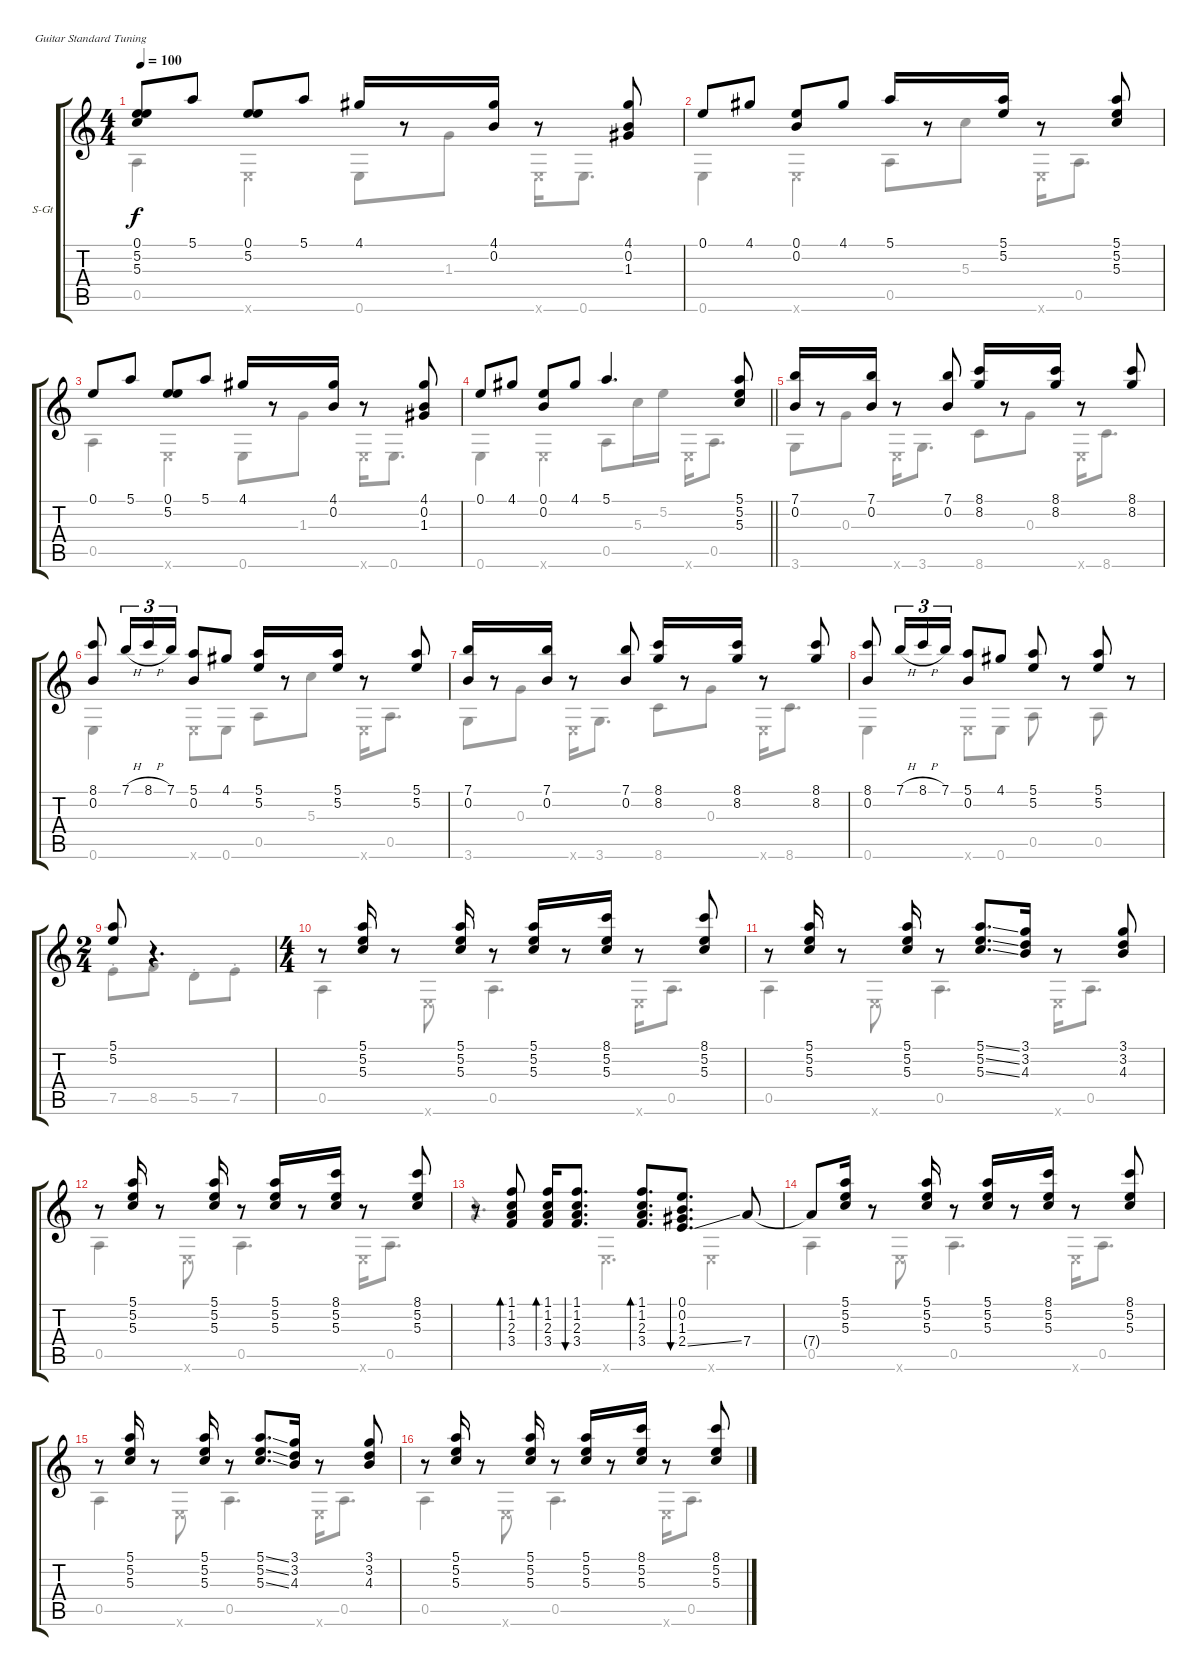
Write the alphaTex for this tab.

\defaultSystemsLayout 4
\bracketExtendMode groupsimilarinstruments
\firstSystemTrackNameOrientation horizontal
\otherSystemsTrackNameOrientation horizontal
\track ("Steel Guitar" "S-Gt") {instrument acousticguitarsteel}
\staff {score tabs}
\tuning (E4 B3 G3 D3 A2 E2)
\voice
\ts (4 4)
\tempo 100
\clef g2
\scale
0.548862
\ks c
(0.1 5.2 5.3).8{dy f} 5.1.8 (0.1 5.2).8 5.1.8 4.1.16 r.8 (4.1 0.2).16 r.8 (4.1 1.3 0.2).8 |
\scale
0.451094 0.1.8 4.1.8 (0.1 0.2).8 4.1.8 5.1.16 r.8 (5.1 5.2).16 r.8 (5.1 5.2 5.3).8 |
\scale
0.530281 0.1.8 5.1.8 (0.1 5.2).8 5.1.8 4.1.16 r.8 (4.1 0.2).16 r.8 (4.1 1.3 0.2).8 |
\scale
0.469593
\barLineRight lightlight
0.1.8 4.1.8 (0.1 0.2).8 4.1.8 5.1.4{d} (5.1 5.2 5.3).8 |
\scale
0.514191 (0.2 7.1).16 r.8 (0.2 7.1).16 r.8 (0.2 7.1).8 (8.2 8.1).16 r.8 (8.2 8.1).16 r.8 (8.2 8.1).8 |
\scale
0.485933 (0.2 8.1).8 7.1{h}.16{tu (3 2)} 8.1{h}.16{tu (3 2)} 7.1.16{tu (3 2)} (5.1 0.2).8 4.1.8 (5.1 5.2).16 r.8 (5.1 5.2).16 r.8 (5.1 5.2).8 |
\scale
0.504193 (0.2 7.1).16 r.8 (0.2 7.1).16 r.8 (0.2 7.1).8 (8.2 8.1).16 r.8 (8.2 8.1).16 r.8 (8.2 8.1).8 |
\scale
0.495909 (0.2 8.1).8 7.1{h}.16{tu (3 2)} 8.1{h}.16{tu (3 2)} 7.1.16{tu (3 2)} (5.1 0.2).8 4.1.8 (5.1 5.2).8 r.8 (5.2 5.1).8 r.8 |
\ts (2 4)
\scale
0.397881 (5.1 5.2).8 r.4{d} |
\ts (4 4)
\scale
0.602492 r.8 (5.1 5.2 5.3).16 r.8 (5.1 5.2 5.3).16 r.8 (5.3 5.2 5.1).16 r.8 (8.1 5.2 5.3).16 r.8 (5.3 5.2 8.1).8 |
\scale
0.549193 r.8 (5.1 5.2 5.3).16 r.8 (5.1 5.2 5.3).16 r.8 (5.3{ss} 5.2{ss} 5.1{ss}).8{d} (3.1 3.2 4.3).16 r.8 (4.3 3.2 3.1).8 |
\scale
0.450938 r.8 (5.1 5.2 5.3).16 r.8 (5.1 5.2 5.3).16 r.8 (5.3 5.2 5.1).16 r.8 (8.1 5.2 5.3).16 r.8 (5.3 5.2 8.1).8 |
\scale
0.547782 r.8 (1.1 1.2 2.3 3.4).8{bd 30} (1.1 1.2 2.3 3.4).16{bd 30} (2.3 1.2 1.1 3.4).8{d bu 30} (1.1 1.2 2.3 3.4).8{d bd 30} (0.1 0.2 1.3 2.4{ss}).8{d bu 30} 7.4.8 |
\scale
0.452469 7.4{t}.8 (5.1 5.2 5.3).16 r.8 (5.1 5.2 5.3).16 r.8 (5.3 5.2 5.1).16 r.8 (8.1 5.2 5.3).16 r.8 (5.3 5.2 8.1).8 |
\scale
0.539182 r.8 (5.1 5.2 5.3).16 r.8 (5.1 5.2 5.3).16 r.8 (5.3{ss} 5.2{ss} 5.1{ss}).8{d} (3.1 3.2 4.3).16 r.8 (4.3 3.2 3.1).8 |
\scale
0.460895 r.8 (5.1 5.2 5.3).16 r.8 (5.1 5.2 5.3).16 r.8 (5.3 5.2 5.1).16 r.8 (8.1 5.2 5.3).16 r.8 (5.3 5.2 8.1).8
\voice
\clef g2
\ottava regular
\simile none
\scale
0.548862
\ks c
0.5.4{dy f} 0.6{x}.4 0.6.8 1.3.8 0.6{x}.16 0.6.8{d} |
\scale
0.451094 0.6.4 0.6{x}.4 0.5.8 5.3.8 0.6{x}.16 0.5.8{d} |
\scale
0.530281 0.5.4 0.6{x}.4 0.6.8 1.3.8 0.6{x}.16 0.6.8{d} |
\scale
0.469593
\barLineRight lightlight
0.6.4 0.6{x}.4 0.5.8 5.3.16 5.2.16 0.6{x}.16 0.5.8{d} |
\scale
0.514191 3.6.8 0.3.8 0.6{x}.16 3.6.8{d} 8.6.8 0.3.8 0.6{x}.16 8.6.8{d} |
\scale
0.485933 0.6.4 0.6{x}.8 0.6.8 0.5.8 5.3.8 0.6{x}.16 0.5.8{d} |
\scale
0.504193 3.6.8 0.3.8 0.6{x}.16 3.6.8{d} 8.6.8 0.3.8 0.6{x}.16 8.6.8{d} |
\scale
0.495909 0.6.4 0.6{x}.8 0.6.8 0.5.8 r.8 0.5.8 r.8 |
\scale
0.397881 7.5{st}.8 8.5{st}.8 5.5{st}.8 7.5{st}.8 |
\scale
0.602492 0.5.4 0.6{x}.8 0.5.4{d} 0.6{x}.16 0.5.8{d} |
\scale
0.549193 0.5.4 0.6{x}.8 0.5.4{d} 0.6{x}.16 0.5.8{d} |
\scale
0.450938 0.5.4 0.6{x}.8 0.5.4{d} 0.6{x}.16 0.5.8{d} |
\scale
0.547782 r.4{d} 0.6{x}.4{d} 0.6{x}.4 |
\scale
0.452469 0.5.4 0.6{x}.8 0.5.4{d} 0.6{x}.16 0.5.8{d} |
\scale
0.539182 0.5.4 0.6{x}.8 0.5.4{d} 0.6{x}.16 0.5.8{d} |
\scale
0.460895 0.5.4 0.6{x}.8 0.5.4{d} 0.6{x}.16 0.5.8{d}
